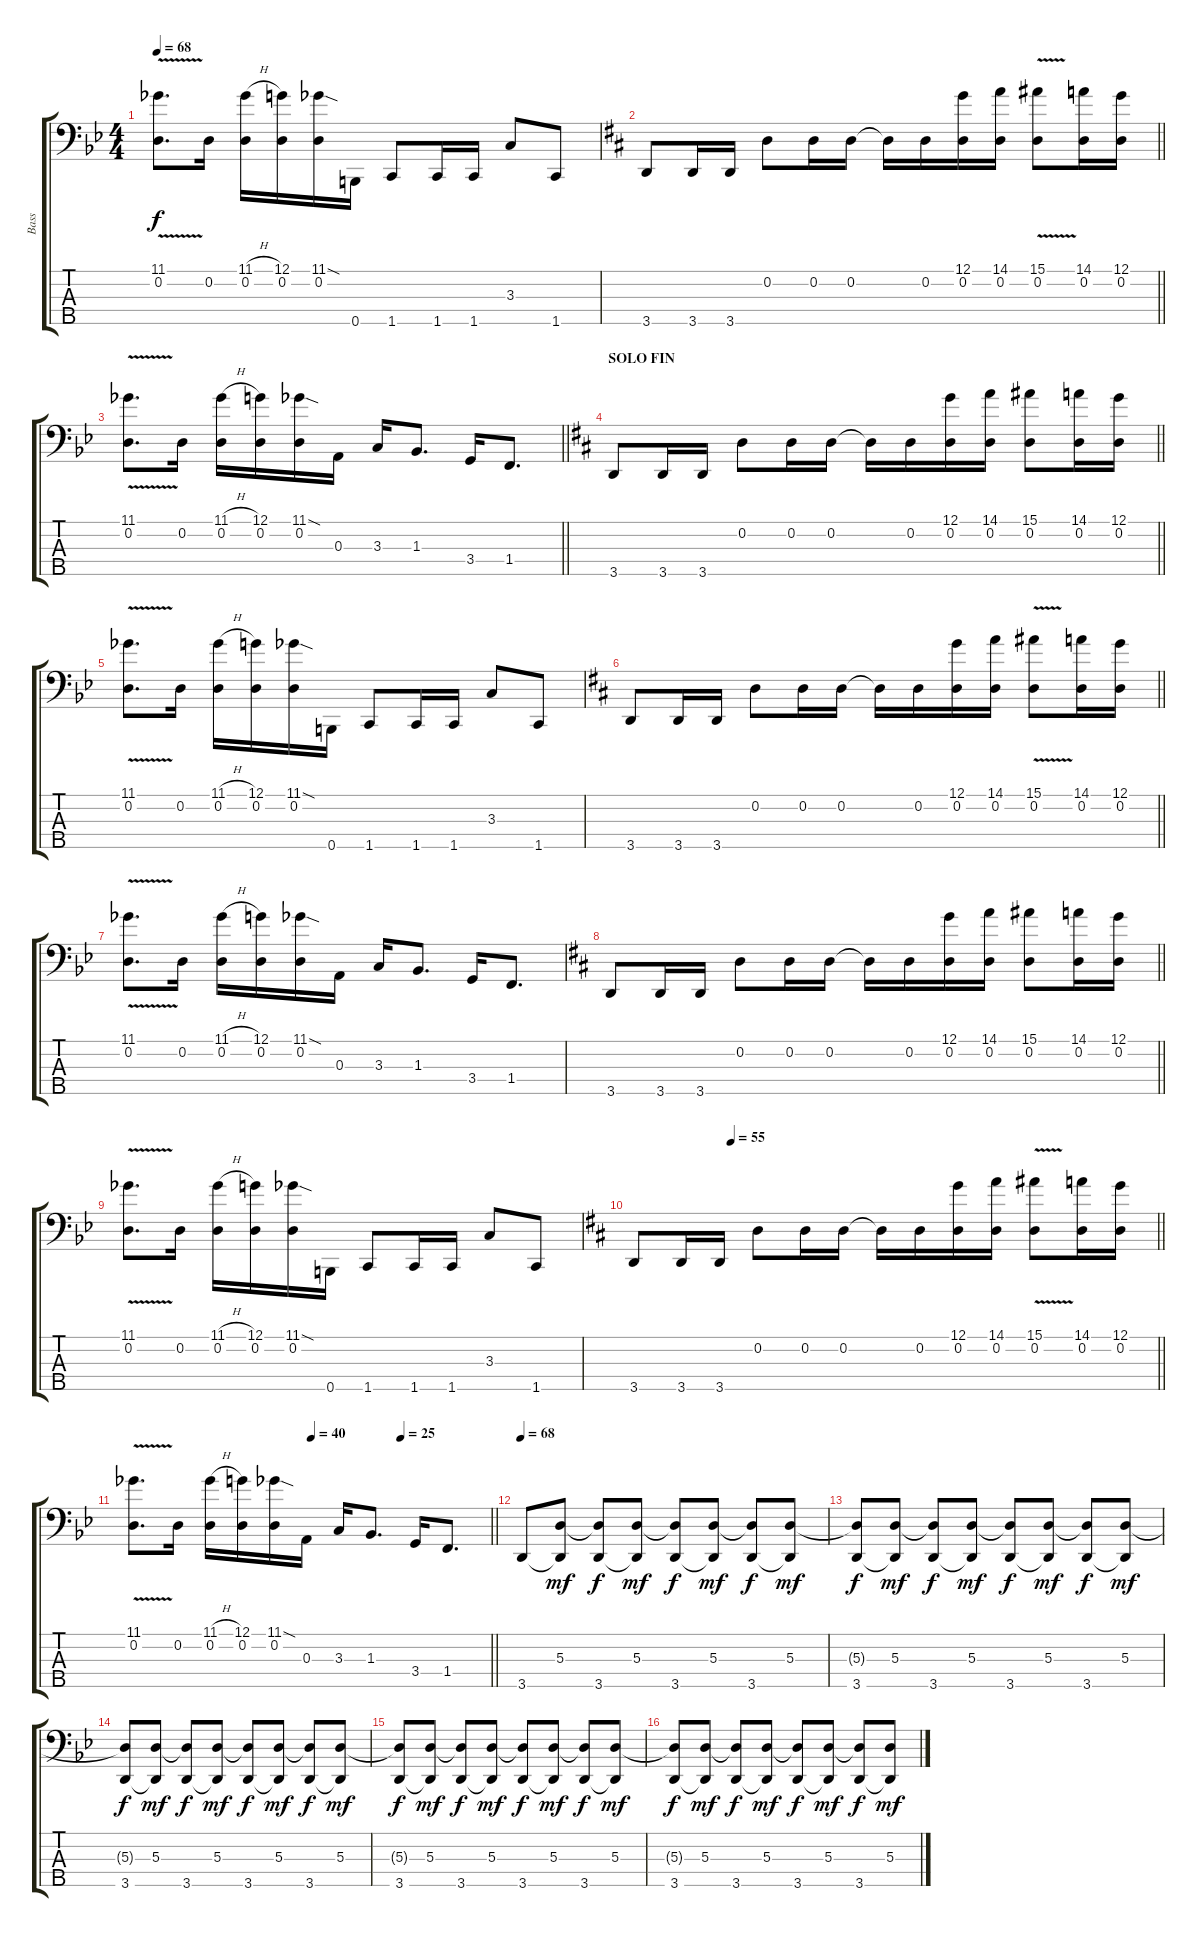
\track ("Bass" "Bass") {instrument electricbassfinger}
\staff {score tabs}
\tuning (G2 D2 A1 E1 B0) {hide}
\ts (4 4)
\tempo 68
\clef f4
\ks bb
(11.1{v} 0.2{v}).8{d dy f} 0.2.16 (11.1{h} 0.2).16 (12.1 0.2).16 (11.1{sod} 0.2).16 0.5.16 1.5.8 1.5.16 1.5.16 3.3.8 1.5.8 |
\barLineRight lightlight
\ks d
3.5.8 3.5.16 3.5.16 0.2.8 0.2.16 0.2.16 0.2{t}.16 0.2.16 (12.1 0.2).16 (14.1 0.2).16 (15.1{v} 0.2{v}).8 (14.1 0.2).16 (12.1 0.2).16 |
\barLineRight lightlight
\ks bb
(11.1{v} 0.2{v}).8{d} 0.2.16 (11.1{h} 0.2).16 (12.1 0.2).16 (11.1{sod} 0.2).16 0.3.16 3.3.16 1.3.8{d} 3.4.16 1.4.8{d} |
\section ("" "SOLO FIN")
\barLineRight lightlight
\ks d
3.5.8 3.5.16 3.5.16 0.2.8 0.2.16 0.2.16 0.2{t}.16 0.2.16 (12.1 0.2).16 (14.1 0.2).16 (15.1 0.2).8 (14.1 0.2).16 (12.1 0.2).16 |
\ks bb
(11.1{v} 0.2{v}).8{d} 0.2.16 (11.1{h} 0.2).16 (12.1 0.2).16 (11.1{sod} 0.2).16 0.5.16 1.5.8 1.5.16 1.5.16 3.3.8 1.5.8 |
\barLineRight lightlight
\ks d
3.5.8 3.5.16 3.5.16 0.2.8 0.2.16 0.2.16 0.2{t}.16 0.2.16 (12.1 0.2).16 (14.1 0.2).16 (15.1{v} 0.2{v}).8 (14.1 0.2).16 (12.1 0.2).16 |
\ks bb
(11.1{v} 0.2{v}).8{d} 0.2.16 (11.1{h} 0.2).16 (12.1 0.2).16 (11.1{sod} 0.2).16 0.3.16 3.3.16 1.3.8{d} 3.4.16 1.4.8{d} |
\barLineRight lightlight
\ks d
3.5.8 3.5.16 3.5.16 0.2.8 0.2.16 0.2.16 0.2{t}.16 0.2.16 (12.1 0.2).16 (14.1 0.2).16 (15.1 0.2).8 (14.1 0.2).16 (12.1 0.2).16 |
\ks bb
(11.1{v} 0.2{v}).8{d} 0.2.16 (11.1{h} 0.2).16 (12.1 0.2).16 (11.1{sod} 0.2).16 0.5.16 1.5.8 1.5.16 1.5.16 3.3.8 1.5.8 |
\tempo (55 0.1875)
\barLineRight lightlight
\ks d
3.5.8 3.5.16 3.5.16 0.2.8 0.2.16 0.2.16 0.2{t}.16 0.2.16 (12.1 0.2).16 (14.1 0.2).16 (15.1{v} 0.2{v}).8 (14.1 0.2).16 (12.1 0.2).16 |
\tempo (40 0.5)
\tempo (25 0.75)
\barLineRight lightlight
\ks bb
(11.1{v} 0.2{v}).8{d} 0.2.16 (11.1{h} 0.2).16 (12.1 0.2).16 (11.1{sod} 0.2).16 0.3.16 3.3.16 1.3.8{d} 3.4.16 1.4.8{d} |
\tempo 68
3.5.8 (5.3 3.5{t}).8{dy mf} (5.3{t} 3.5).8{dy f} (5.3 3.5{t}).8{dy mf} (5.3{t} 3.5).8{dy f} (5.3 3.5{t}).8{dy mf} (5.3{t} 3.5).8{dy f} (5.3 3.5{t}).8{dy mf} |
(5.3{t} 3.5).8{dy f} (5.3 3.5{t}).8{dy mf} (5.3{t} 3.5).8{dy f} (5.3 3.5{t}).8{dy mf} (5.3{t} 3.5).8{dy f} (5.3 3.5{t}).8{dy mf} (5.3{t} 3.5).8{dy f} (5.3 3.5{t}).8{dy mf} |
(5.3{t} 3.5).8{dy f} (5.3 3.5{t}).8{dy mf} (5.3{t} 3.5).8{dy f} (5.3 3.5{t}).8{dy mf} (5.3{t} 3.5).8{dy f} (5.3 3.5{t}).8{dy mf} (5.3{t} 3.5).8{dy f} (5.3 3.5{t}).8{dy mf} |
(5.3{t} 3.5).8{dy f} (5.3 3.5{t}).8{dy mf} (5.3{t} 3.5).8{dy f} (5.3 3.5{t}).8{dy mf} (5.3{t} 3.5).8{dy f} (5.3 3.5{t}).8{dy mf} (5.3{t} 3.5).8{dy f} (5.3 3.5{t}).8{dy mf} |
(5.3{t} 3.5).8{dy f} (5.3 3.5{t}).8{dy mf} (5.3{t} 3.5).8{dy f} (5.3 3.5{t}).8{dy mf} (5.3{t} 3.5).8{dy f} (5.3 3.5{t}).8{dy mf} (5.3{t} 3.5).8{dy f} (5.3 3.5{t}).8{dy mf}
